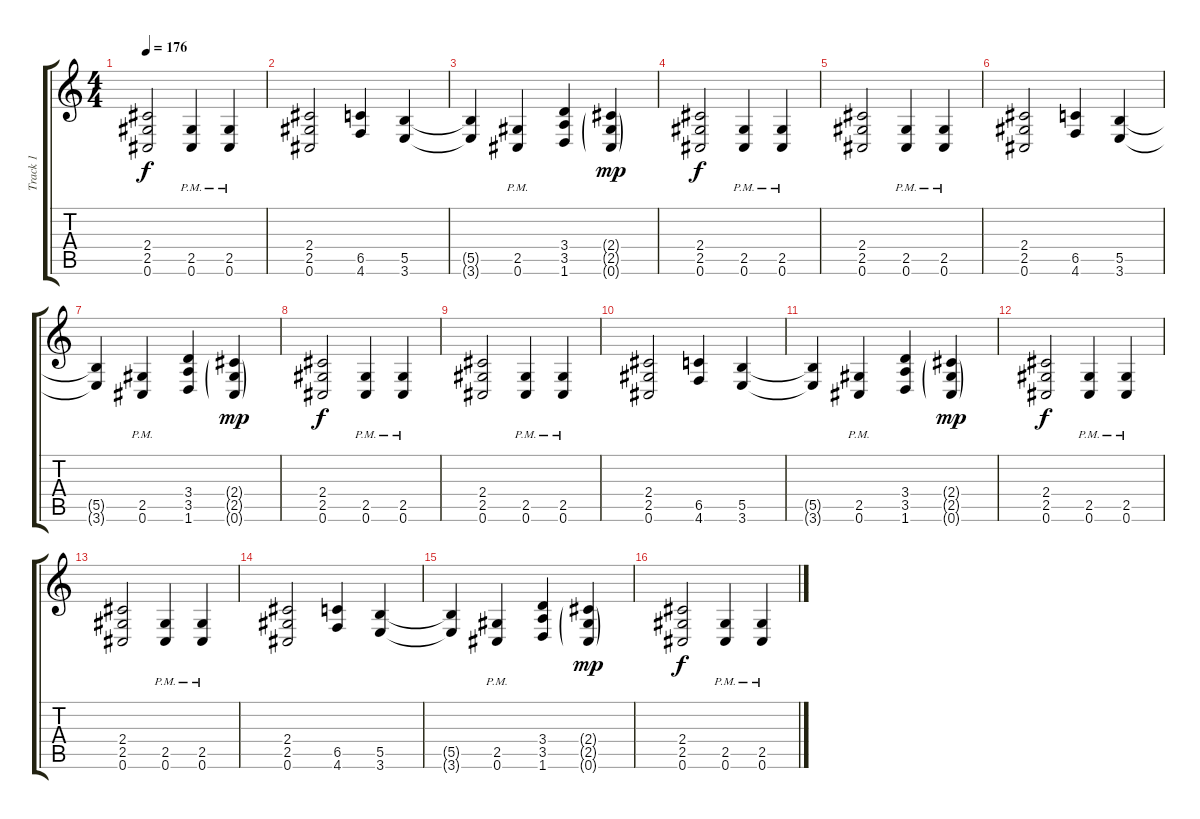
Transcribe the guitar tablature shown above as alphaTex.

\track ("Track 1" "Track 1") {instrument distortionguitar}
\staff {score tabs}
\tuning (Db4 Ab3 E3 B2 Gb2 Db2) {hide}
\ts (4 4)
\tempo 176
\clef g2
\ks c
(2.4 2.5 0.6).2{dy f} (2.5 0.6{pm}).4 (2.5 0.6{pm}).4 |
(2.4 2.5 0.6).2 (6.5 4.6).4 (5.5 3.6).4 |
(5.5{t} 3.6{t}).4 (2.5 0.6{pm}).4 (3.4 3.5 1.6).4 (2.4{g} 2.5{g} 0.6{g}).4{dy mp} |
(2.4 2.5 0.6).2{dy f} (2.5 0.6{pm}).4 (2.5 0.6{pm}).4 |
(2.4 2.5 0.6).2 (2.5 0.6{pm}).4 (2.5 0.6{pm}).4 |
(2.4 2.5 0.6).2 (6.5 4.6).4 (5.5 3.6).4 |
(5.5{t} 3.6{t}).4 (2.5 0.6{pm}).4 (3.4 3.5 1.6).4 (2.4{g} 2.5{g} 0.6{g}).4{dy mp} |
(2.4 2.5 0.6).2{dy f} (2.5 0.6{pm}).4 (2.5 0.6{pm}).4 |
(2.4 2.5 0.6).2 (2.5 0.6{pm}).4 (2.5 0.6{pm}).4 |
(2.4 2.5 0.6).2 (6.5 4.6).4 (5.5 3.6).4 |
(5.5{t} 3.6{t}).4 (2.5 0.6{pm}).4 (3.4 3.5 1.6).4 (2.4{g} 2.5{g} 0.6{g}).4{dy mp} |
(2.4 2.5 0.6).2{dy f} (2.5 0.6{pm}).4 (2.5 0.6{pm}).4 |
(2.4 2.5 0.6).2 (2.5 0.6{pm}).4 (2.5 0.6{pm}).4 |
(2.4 2.5 0.6).2 (6.5 4.6).4 (5.5 3.6).4 |
(5.5{t} 3.6{t}).4 (2.5 0.6{pm}).4 (3.4 3.5 1.6).4 (2.4{g} 2.5{g} 0.6{g}).4{dy mp} |
(2.4 2.5 0.6).2{dy f} (2.5 0.6{pm}).4 (2.5 0.6{pm}).4
